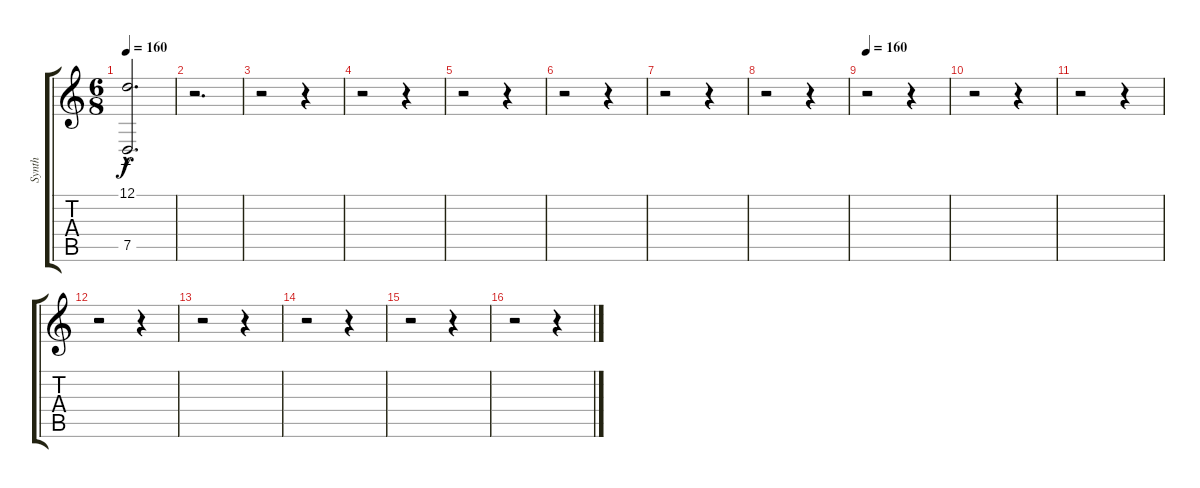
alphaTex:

\track ("Synth" "Synth") {instrument stringensemble1}
\staff {score tabs}
\tuning (D4 A3 F3 C3 G2 D2) {hide}
\ts (6 8)
\tempo 160
\clef g2
\ks c
(12.1{hac} 7.5{hac}).2{d dy f} |
r.2{d} |
r.2 r.4 |
r.2 r.4 |
r.2 r.4 |
r.2 r.4 |
r.2 r.4 |
r.2 r.4 |
\tempo 160
r.2 r.4 |
r.2 r.4 |
r.2 r.4 |
r.2 r.4 |
r.2 r.4 |
r.2 r.4 |
r.2 r.4 |
r.2 r.4
